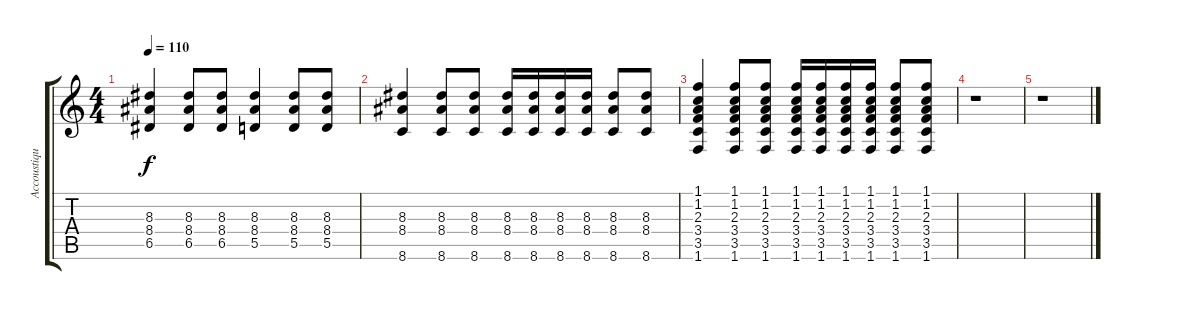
\track ("Accoustique" "Accoustiqu") {instrument acousticguitarsteel}
\staff {score tabs}
\tuning (E4 B3 G3 D3 A2 E2) {hide}
\ts (4 4)
\tempo 110
\clef g2
\ks c
(8.3 8.4 6.5).4{dy f} (8.3 8.4 6.5).8 (8.3 8.4 6.5).8 (8.3 8.4 5.5).4 (8.3 8.4 5.5).8 (8.3 8.4 5.5).8 |
(8.3 8.4 8.6).4 (8.3 8.4 8.6).8 (8.3 8.4 8.6).8 (8.3 8.4 8.6).16 (8.3 8.4 8.6).16 (8.3 8.4 8.6).16 (8.3 8.4 8.6).16 (8.3 8.4 8.6).8 (8.3 8.4 8.6).8 |
(1.1 1.2 2.3 3.4 3.5 1.6).4 (1.1 1.2 2.3 3.4 3.5 1.6).8 (1.1 1.2 2.3 3.4 3.5 1.6).8 (1.1 1.2 2.3 3.4 3.5 1.6).16 (1.1 1.2 2.3 3.4 3.5 1.6).16 (1.1 1.2 2.3 3.4 3.5 1.6).16 (1.1 1.2 2.3 3.4 3.5 1.6).16 (1.1 1.2 2.3 3.4 3.5 1.6).8 (1.1 1.2 2.3 3.4 3.5 1.6).8 |
r.1 |
r.1
